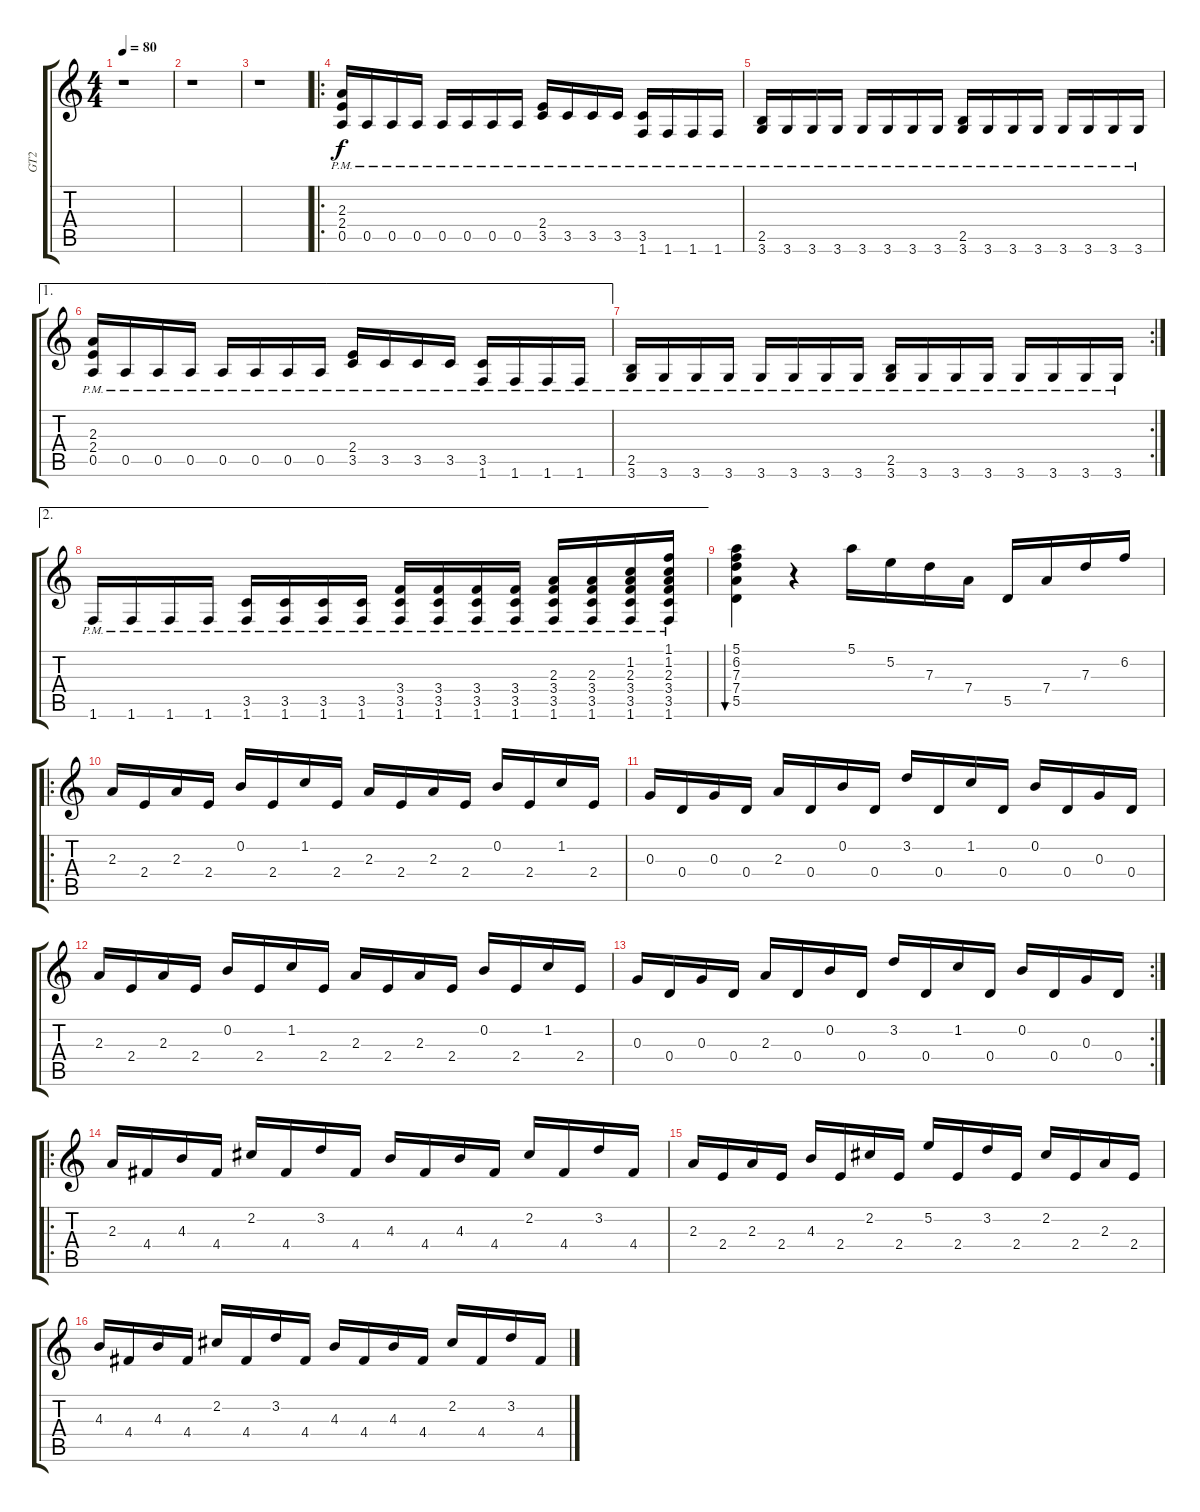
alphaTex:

\track ("GT2" "GT2") {instrument acousticguitarsteel}
\staff {score tabs}
\tuning (E4 B3 G3 D3 A2 E2) {hide}
\ts (4 4)
\tempo 80
\clef g2
\ks c
r.1{dy f} |
r.1 |
r.1 |
\ro
(2.3{pm} 2.4{pm} 0.5{pm}).16 0.5{pm}.16 0.5{pm}.16 0.5{pm}.16 0.5{pm}.16 0.5{pm}.16 0.5{pm}.16 0.5{pm}.16 (2.4{pm} 3.5{pm}).16 3.5{pm}.16 3.5{pm}.16 3.5{pm}.16 (3.5{pm} 1.6{pm}).16 1.6{pm}.16 1.6{pm}.16 1.6{pm}.16 |
(2.5{pm} 3.6{pm}).16 3.6{pm}.16 3.6{pm}.16 3.6{pm}.16 3.6{pm}.16 3.6{pm}.16 3.6{pm}.16 3.6{pm}.16 (2.5{pm} 3.6{pm}).16 3.6{pm}.16 3.6{pm}.16 3.6{pm}.16 3.6{pm}.16 3.6{pm}.16 3.6{pm}.16 3.6{pm}.16 |
\ae 1
(2.3{pm} 2.4{pm} 0.5{pm}).16 0.5{pm}.16 0.5{pm}.16 0.5{pm}.16 0.5{pm}.16 0.5{pm}.16 0.5{pm}.16 0.5{pm}.16 (2.4{pm} 3.5{pm}).16 3.5{pm}.16 3.5{pm}.16 3.5{pm}.16 (3.5{pm} 1.6{pm}).16 1.6{pm}.16 1.6{pm}.16 1.6{pm}.16 |
\rc 2
(2.5{pm} 3.6{pm}).16 3.6{pm}.16 3.6{pm}.16 3.6{pm}.16 3.6{pm}.16 3.6{pm}.16 3.6{pm}.16 3.6{pm}.16 (2.5{pm} 3.6{pm}).16 3.6{pm}.16 3.6{pm}.16 3.6{pm}.16 3.6{pm}.16 3.6{pm}.16 3.6{pm}.16 3.6{pm}.16 |
\ae 2
1.6{pm}.16 1.6{pm}.16 1.6{pm}.16 1.6{pm}.16 (3.5{pm} 1.6{pm}).16 (3.5{pm} 1.6{pm}).16 (3.5{pm} 1.6{pm}).16 (3.5{pm} 1.6{pm}).16 (3.4{pm} 3.5{pm} 1.6{pm}).16 (3.4{pm} 3.5{pm} 1.6{pm}).16 (3.4{pm} 3.5{pm} 1.6{pm}).16 (3.4{pm} 3.5{pm} 1.6{pm}).16 (2.3{pm} 3.4{pm} 3.5{pm} 1.6{pm}).16 (2.3{pm} 3.4{pm} 3.5{pm} 1.6{pm}).16 (1.2{pm} 2.3{pm} 3.4{pm} 3.5{pm} 1.6{pm}).16 (1.1{pm} 1.2{pm} 2.3{pm} 3.4{pm} 3.5{pm} 1.6{pm}).16 |
(5.1 6.2 7.3 7.4 5.5).4{bu 30} r.4 5.1.16 5.2.16 7.3.16 7.4.16 5.5.16 7.4.16 7.3.16 6.2.16 |
\ro
2.3.16 2.4.16 2.3.16 2.4.16 0.2.16 2.4.16 1.2.16 2.4.16 2.3.16 2.4.16 2.3.16 2.4.16 0.2.16 2.4.16 1.2.16 2.4.16 |
0.3.16 0.4.16 0.3.16 0.4.16 2.3.16 0.4.16 0.2.16 0.4.16 3.2.16 0.4.16 1.2.16 0.4.16 0.2.16 0.4.16 0.3.16 0.4.16 |
2.3.16 2.4.16 2.3.16 2.4.16 0.2.16 2.4.16 1.2.16 2.4.16 2.3.16 2.4.16 2.3.16 2.4.16 0.2.16 2.4.16 1.2.16 2.4.16 |
\rc 2
0.3.16 0.4.16 0.3.16 0.4.16 2.3.16 0.4.16 0.2.16 0.4.16 3.2.16 0.4.16 1.2.16 0.4.16 0.2.16 0.4.16 0.3.16 0.4.16 |
\ro
2.3.16 4.4.16 4.3.16 4.4.16 2.2.16 4.4.16 3.2.16 4.4.16 4.3.16 4.4.16 4.3.16 4.4.16 2.2.16 4.4.16 3.2.16 4.4.16 |
2.3.16 2.4.16 2.3.16 2.4.16 4.3.16 2.4.16 2.2.16 2.4.16 5.2.16 2.4.16 3.2.16 2.4.16 2.2.16 2.4.16 2.3.16 2.4.16 |
4.3.16 4.4.16 4.3.16 4.4.16 2.2.16 4.4.16 3.2.16 4.4.16 4.3.16 4.4.16 4.3.16 4.4.16 2.2.16 4.4.16 3.2.16 4.4.16
